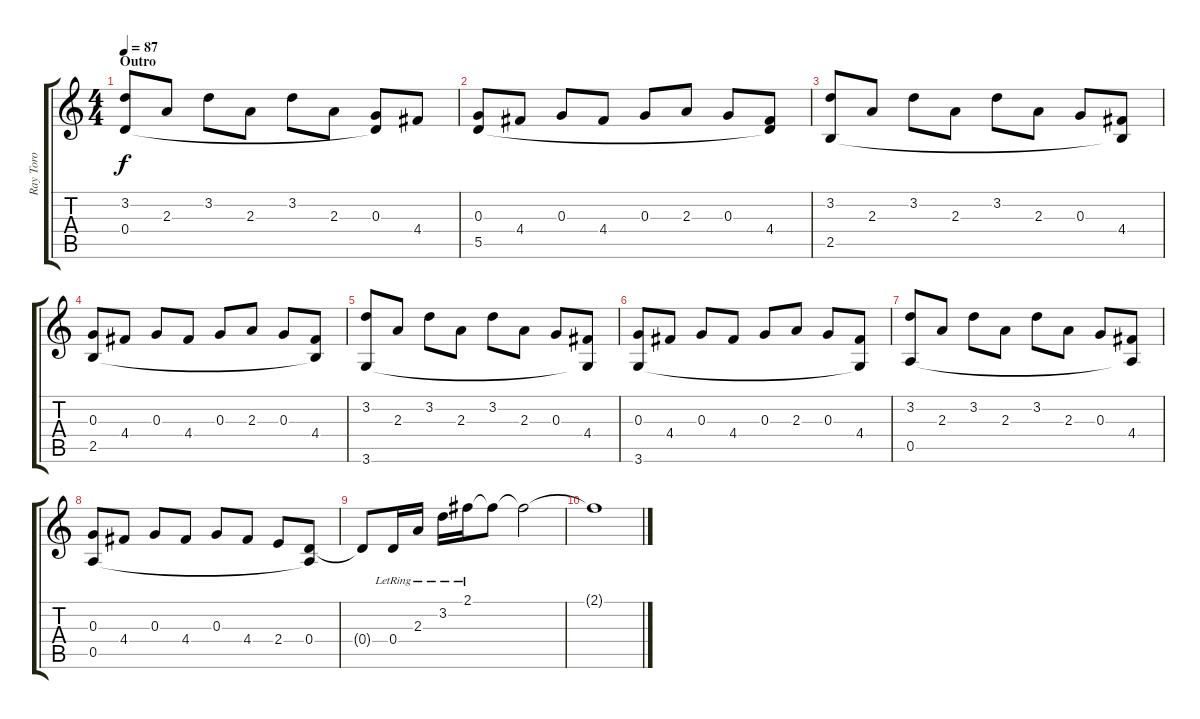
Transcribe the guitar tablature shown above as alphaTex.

\track ("Ray Toro" "Ray Toro") {instrument acousticguitarsteel}
\staff {score tabs}
\tuning (E4 B3 G3 D3 A2 E2) {hide}
\ts (4 4)
\section ("" "Outro")
\tempo 87
\clef g2
\ks c
(3.2 0.4).8{dy f} 2.3.8 3.2.8 2.3.8 3.2.8 2.3.8 (0.3 0.4{t}).8 4.4.8 |
(0.3 5.5).8 4.4.8 0.3.8 4.4.8 0.3.8 2.3.8 0.3.8 (4.4 5.5{t}).8 |
(3.2 2.5).8 2.3.8 3.2.8 2.3.8 3.2.8 2.3.8 0.3.8 (4.4 2.5{t}).8 |
(0.3 2.5).8 4.4.8 0.3.8 4.4.8 0.3.8 2.3.8 0.3.8 (4.4 2.5{t}).8 |
(3.2 3.6).8 2.3.8 3.2.8 2.3.8 3.2.8 2.3.8 0.3.8 (4.4 3.6{t}).8 |
(0.3 3.6).8 4.4.8 0.3.8 4.4.8 0.3.8 2.3.8 0.3.8 (4.4 3.6{t}).8 |
(3.2 0.5).8 2.3.8 3.2.8 2.3.8 3.2.8 2.3.8 0.3.8 (4.4 0.5{t}).8 |
(0.3 0.5).8 4.4.8 0.3.8 4.4.8 0.3.8 4.4.8 2.4.8 (0.4 0.5{t}).8 |
0.4{t}.8 0.4{lr}.16 2.3{lr}.16 3.2{lr}.16 2.1{lr}.16 2.1{t}.8 2.1{t}.2 |
2.1{t}.1
